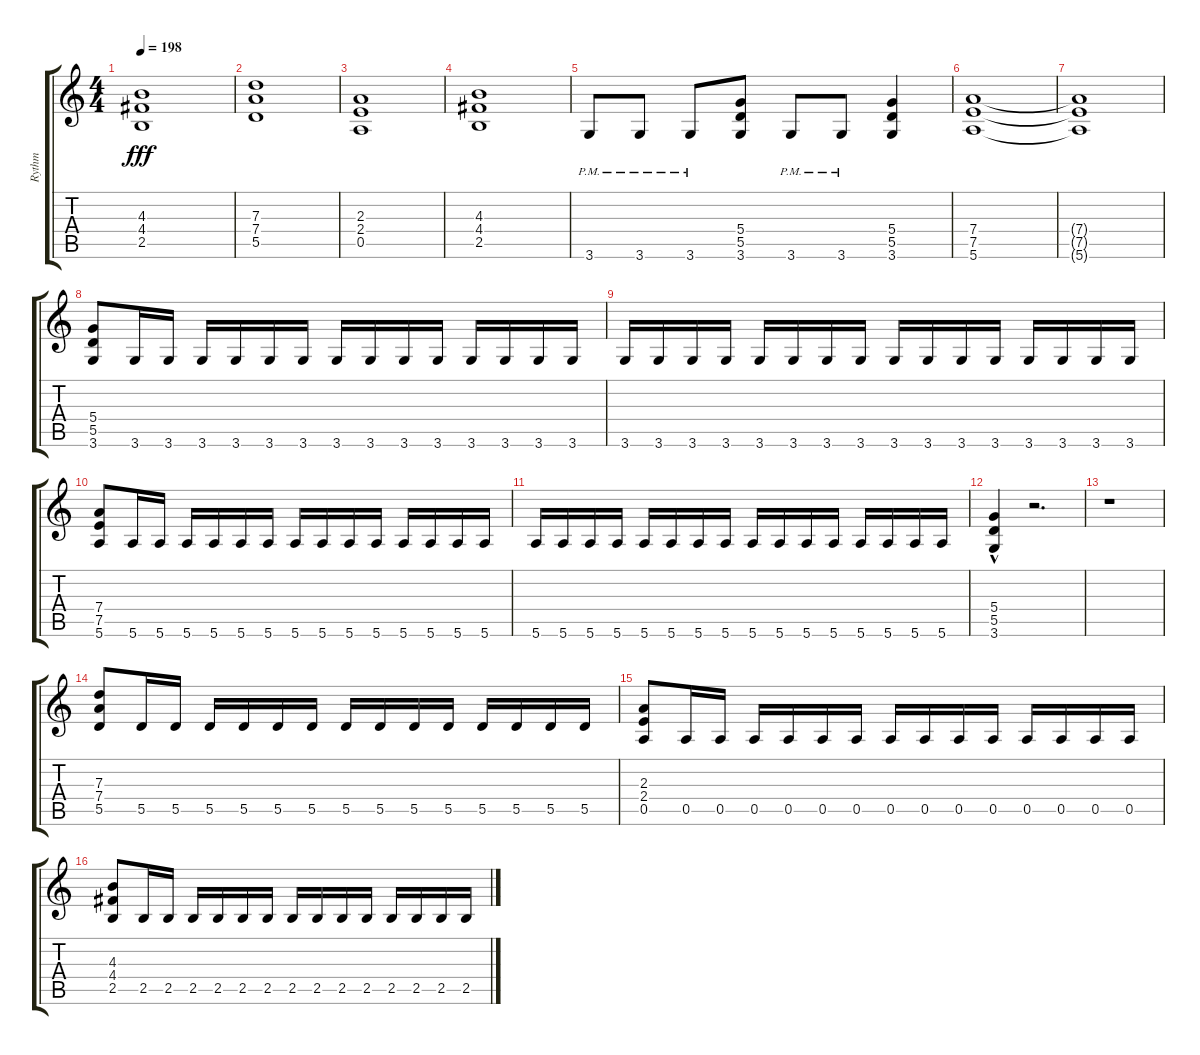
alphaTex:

\track ("Rythm" "Rythm") {instrument overdrivenguitar}
\staff {score tabs}
\tuning (E4 B3 G3 D3 A2 E2) {hide}
\ts (4 4)
\tempo 198
\clef g2
\ks c
(4.3{t} 4.4{t} 2.5{t}).1{dy fff} |
(7.3 7.4 5.5).1 |
(2.3 2.4 0.5).1 |
(4.3 4.4 2.5).1 |
3.6{pm}.8 3.6{pm}.8 3.6{pm}.8 (5.4 5.5 3.6).8 3.6{pm}.8 3.6{pm}.8 (5.4 5.5 3.6).4 |
(7.4 7.5 5.6).1 |
(7.4{t} 7.5{t} 5.6{t}).1 |
(5.4 5.5 3.6).8 3.6.16 3.6.16 3.6.16 3.6.16 3.6.16 3.6.16 3.6.16 3.6.16 3.6.16 3.6.16 3.6.16 3.6.16 3.6.16 3.6.16 |
3.6.16 3.6.16 3.6.16 3.6.16 3.6.16 3.6.16 3.6.16 3.6.16 3.6.16 3.6.16 3.6.16 3.6.16 3.6.16 3.6.16 3.6.16 3.6.16 |
(7.4 7.5 5.6).8 5.6.16 5.6.16 5.6.16 5.6.16 5.6.16 5.6.16 5.6.16 5.6.16 5.6.16 5.6.16 5.6.16 5.6.16 5.6.16 5.6.16 |
5.6.16 5.6.16 5.6.16 5.6.16 5.6.16 5.6.16 5.6.16 5.6.16 5.6.16 5.6.16 5.6.16 5.6.16 5.6.16 5.6.16 5.6.16 5.6.16 |
(5.4{hac} 5.5{hac} 3.6{hac}).4 r.2{d} |
r.1 |
(7.3 7.4 5.5).8 5.5.16 5.5.16 5.5.16 5.5.16 5.5.16 5.5.16 5.5.16 5.5.16 5.5.16 5.5.16 5.5.16 5.5.16 5.5.16 5.5.16 |
(2.3 2.4 0.5).8 0.5.16 0.5.16 0.5.16 0.5.16 0.5.16 0.5.16 0.5.16 0.5.16 0.5.16 0.5.16 0.5.16 0.5.16 0.5.16 0.5.16 |
(4.3 4.4 2.5).8 2.5.16 2.5.16 2.5.16 2.5.16 2.5.16 2.5.16 2.5.16 2.5.16 2.5.16 2.5.16 2.5.16 2.5.16 2.5.16 2.5.16
